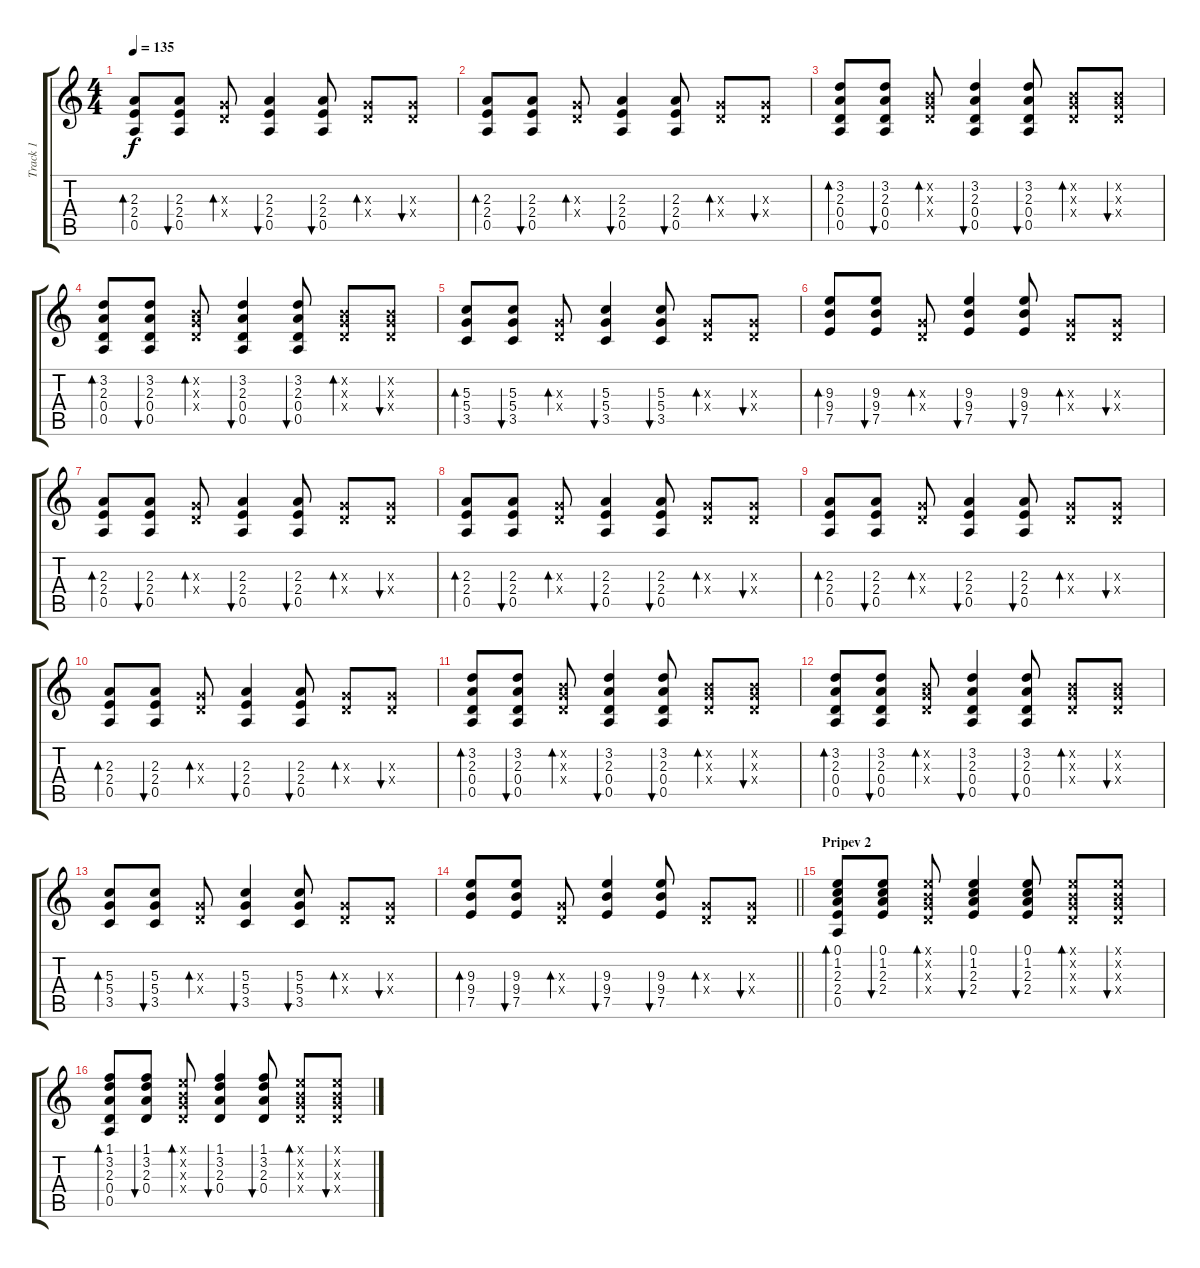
\track ("Track 1" "Track 1") {instrument acousticguitarsteel}
\staff {score tabs}
\tuning (E4 B3 G3 D3 A2 E2) {hide}
\ts (4 4)
\tempo 135
\clef g2
\ks c
(2.3 2.4 0.5).8{bd 60 dy f} (2.3 2.4 0.5).8{bu 60} (0.3{x} 0.4{x}).8{bd 60} (2.3 2.4 0.5).4{bu 60} (2.3 2.4 0.5).8{bu 60} (0.3{x} 0.4{x}).8{bd 60} (0.3{x} 0.4{x}).8{bu 60} |
(2.3 2.4 0.5).8{bd 60} (2.3 2.4 0.5).8{bu 60} (0.3{x} 0.4{x}).8{bd 60} (2.3 2.4 0.5).4{bu 60} (2.3 2.4 0.5).8{bu 60} (0.3{x} 0.4{x}).8{bd 60} (0.3{x} 0.4{x}).8{bu 60} |
(3.2 2.3 0.4 0.5).8{bd 60} (3.2 2.3 0.4 0.5).8{bu 60} (0.2{x} 0.3{x} 0.4{x}).8{bd 60} (3.2 2.3 0.4 0.5).4{bu 60} (3.2 2.3 0.4 0.5).8{bu 60} (0.2{x} 0.3{x} 0.4{x}).8{bd 60} (0.2{x} 0.3{x} 0.4{x}).8{bu 60} |
(3.2 2.3 0.4 0.5).8{bd 60} (3.2 2.3 0.4 0.5).8{bu 60} (0.2{x} 0.3{x} 0.4{x}).8{bd 60} (3.2 2.3 0.4 0.5).4{bu 60} (3.2 2.3 0.4 0.5).8{bu 60} (0.2{x} 0.3{x} 0.4{x}).8{bd 60} (0.2{x} 0.3{x} 0.4{x}).8{bu 60} |
(5.3 5.4 3.5).8{bd 60} (5.3 5.4 3.5).8{bu 60} (0.3{x} 0.4{x}).8{bd 60} (5.3 5.4 3.5).4{bu 60} (5.3 5.4 3.5).8{bu 60} (0.3{x} 0.4{x}).8{bd 60} (0.3{x} 0.4{x}).8{bu 60} |
(9.3 9.4 7.5).8{bd 60} (9.3 9.4 7.5).8{bu 60} (0.3{x} 0.4{x}).8{bd 60} (9.3 9.4 7.5).4{bu 60} (9.3 9.4 7.5).8{bu 60} (0.3{x} 0.4{x}).8{bd 60} (0.3{x} 0.4{x}).8{bu 60} |
(2.3 2.4 0.5).8{bd 60} (2.3 2.4 0.5).8{bu 60} (0.3{x} 0.4{x}).8{bd 60} (2.3 2.4 0.5).4{bu 60} (2.3 2.4 0.5).8{bu 60} (0.3{x} 0.4{x}).8{bd 60} (0.3{x} 0.4{x}).8{bu 60} |
(2.3 2.4 0.5).8{bd 60} (2.3 2.4 0.5).8{bu 60} (0.3{x} 0.4{x}).8{bd 60} (2.3 2.4 0.5).4{bu 60} (2.3 2.4 0.5).8{bu 60} (0.3{x} 0.4{x}).8{bd 60} (0.3{x} 0.4{x}).8{bu 60} |
(2.3 2.4 0.5).8{bd 60} (2.3 2.4 0.5).8{bu 60} (0.3{x} 0.4{x}).8{bd 60} (2.3 2.4 0.5).4{bu 60} (2.3 2.4 0.5).8{bu 60} (0.3{x} 0.4{x}).8{bd 60} (0.3{x} 0.4{x}).8{bu 60} |
(2.3 2.4 0.5).8{bd 60} (2.3 2.4 0.5).8{bu 60} (0.3{x} 0.4{x}).8{bd 60} (2.3 2.4 0.5).4{bu 60} (2.3 2.4 0.5).8{bu 60} (0.3{x} 0.4{x}).8{bd 60} (0.3{x} 0.4{x}).8{bu 60} |
(3.2 2.3 0.4 0.5).8{bd 60} (3.2 2.3 0.4 0.5).8{bu 60} (0.2{x} 0.3{x} 0.4{x}).8{bd 60} (3.2 2.3 0.4 0.5).4{bu 60} (3.2 2.3 0.4 0.5).8{bu 60} (0.2{x} 0.3{x} 0.4{x}).8{bd 60} (0.2{x} 0.3{x} 0.4{x}).8{bu 60} |
(3.2 2.3 0.4 0.5).8{bd 60} (3.2 2.3 0.4 0.5).8{bu 60} (0.2{x} 0.3{x} 0.4{x}).8{bd 60} (3.2 2.3 0.4 0.5).4{bu 60} (3.2 2.3 0.4 0.5).8{bu 60} (0.2{x} 0.3{x} 0.4{x}).8{bd 60} (0.2{x} 0.3{x} 0.4{x}).8{bu 60} |
(5.3 5.4 3.5).8{bd 60} (5.3 5.4 3.5).8{bu 60} (0.3{x} 0.4{x}).8{bd 60} (5.3 5.4 3.5).4{bu 60} (5.3 5.4 3.5).8{bu 60} (0.3{x} 0.4{x}).8{bd 60} (0.3{x} 0.4{x}).8{bu 60} |
\barLineRight lightlight
(9.3 9.4 7.5).8{bd 60} (9.3 9.4 7.5).8{bu 60} (0.3{x} 0.4{x}).8{bd 60} (9.3 9.4 7.5).4{bu 60} (9.3 9.4 7.5).8{bu 60} (0.3{x} 0.4{x}).8{bd 60} (0.3{x} 0.4{x}).8{bu 60} |
\section ("" "Pripev 2")
(0.1 1.2 2.3 2.4 0.5).8{bd 60} (0.1 1.2 2.3 2.4).8{bu 60} (0.1{x} 0.2{x} 0.3{x} 0.4{x}).8{bd 60} (0.1 1.2 2.3 2.4).4{bu 60} (0.1 1.2 2.3 2.4).8{bu 60} (0.1{x} 0.2{x} 0.3{x} 0.4{x}).8{bd 60} (0.1{x} 0.2{x} 0.3{x} 0.4{x}).8{bu 60} |
(1.1 3.2 2.3 0.4 0.5).8{bd 60} (1.1 3.2 2.3 0.4).8{bu 60} (0.1{x} 0.2{x} 0.3{x} 0.4{x}).8{bd 60} (1.1 3.2 2.3 0.4).4{bu 60} (1.1 3.2 2.3 0.4).8{bu 60} (0.1{x} 0.2{x} 0.3{x} 0.4{x}).8{bd 60} (0.1{x} 0.2{x} 0.3{x} 0.4{x}).8{bu 60}
